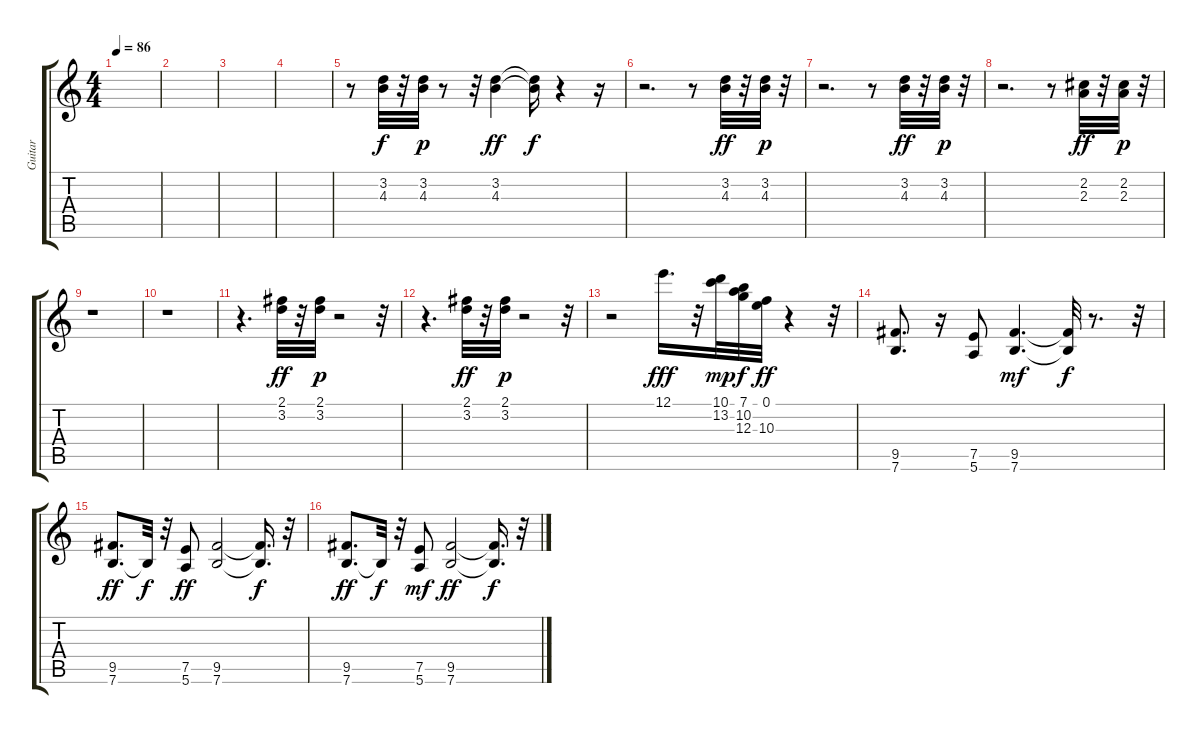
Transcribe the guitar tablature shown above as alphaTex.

\track ("Guitar" "Guitar") {instrument electricguitarclean}
\staff {score tabs}
\tuning (E4 B3 G3 D3 A2 E2) {hide}
\ts (4 4)
\tempo 86
\clef g2
\ks c
|
|
|
|
r.8 (3.2 4.3).32 r.32 (3.2 4.3).32{dy p} r.8 r.32 (3.2 4.3).4{dy ff} (3.2{t} 4.3{t}).16{dy f} r.4 r.16 |
r.2{d} r.8 (3.2 4.3).32{dy ff} r.32 (3.2 4.3).32{dy p} r.32 |
r.2{d} r.8 (3.2 4.3).32{dy ff} r.32 (3.2 4.3).32{dy p} r.32 |
r.2{d} r.8 (2.2 2.3).32{dy ff} r.32 (2.2 2.3).32{dy p} r.32 |
r.1 |
r.1 |
r.4{d} (2.1 3.2).32{dy ff} r.32 (2.1 3.2).32{dy p} r.2 r.32 |
r.4{d} (2.1 3.2).32{dy ff} r.32 (2.1 3.2).32{dy p} r.2 r.32 |
r.2 12.1.16{d dy fff} r.32 (10.1 13.2).32{dy mp} (7.1 10.2 12.3).32{dy f} (0.1 10.3).32{dy ff} r.4 r.32 |
(9.5 7.6).8{d} r.16 (7.5 5.6).8 (9.5 7.6).4{d dy mf} (9.5{t} 7.6{t}).32{dy f} r.8{d} r.32 |
(9.5 7.6).8{d dy ff} 7.6{t}.32{dy f} r.32 (7.5 5.6).8{dy ff} (9.5 7.6).2 (9.5{t} 7.6{t}).16{d dy f} r.32 |
(9.5 7.6).8{d dy ff} 7.6{t}.32{dy f} r.32 (7.5 5.6).8{dy mf} (9.5 7.6).2{dy ff} (9.5{t} 7.6{t}).16{d dy f} r.32
